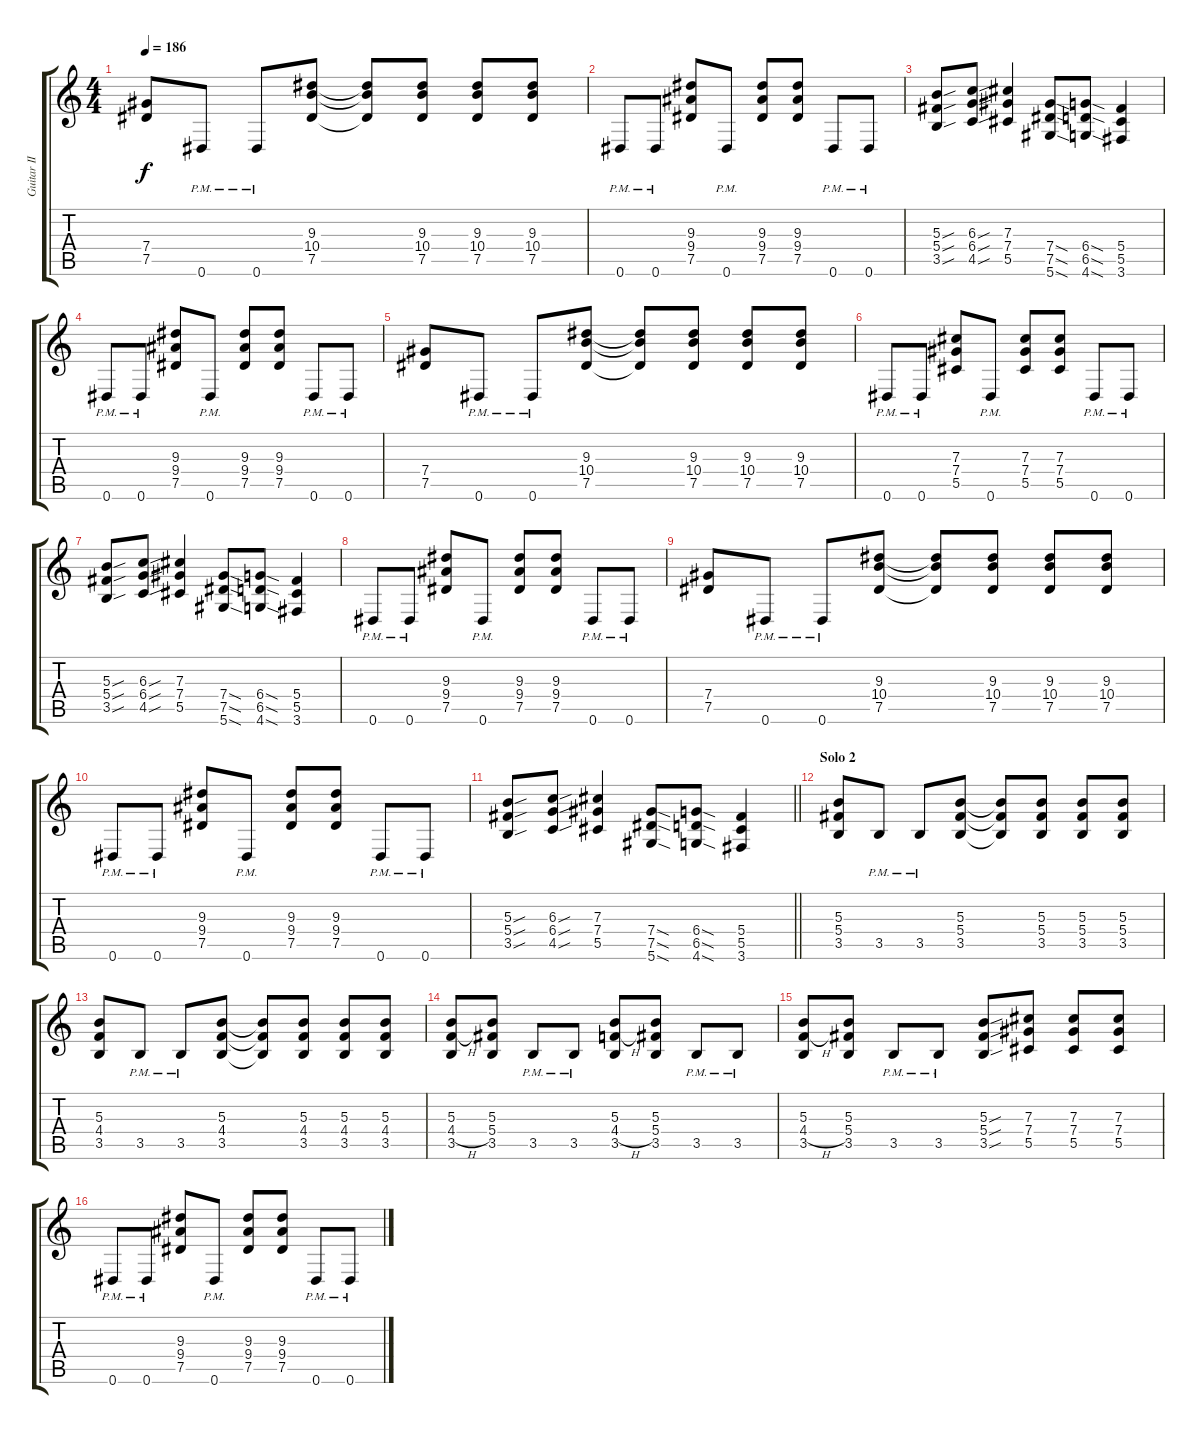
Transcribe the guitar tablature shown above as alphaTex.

\track ("Guitar II" "Guitar II") {instrument distortionguitar}
\staff {score tabs}
\tuning (Eb4 Bb3 Gb3 Db3 Ab2 Eb2) {hide}
\ts (4 4)
\tempo 186
\clef g2
\ks c
(7.4 7.5).8{dy f} 0.6{pm}.8 0.6{pm}.8 (9.3 10.4 7.5).8 (9.3{t} 10.4{t} 7.5{t}).8 (9.3 10.4 7.5).8 (9.3 10.4 7.5).8 (9.3 10.4 7.5).8 |
0.6{pm}.8 0.6{pm}.8 (9.3 9.4 7.5).8 0.6{pm}.8 (9.3 9.4 7.5).8 (9.3 9.4 7.5).8 0.6{pm}.8 0.6{pm}.8 |
(5.3{sou} 5.4{sou} 3.5{sou}).8 (6.3{sou} 6.4{sou} 4.5{sou}).8 (7.3 7.4 5.5).4 (7.4{sod} 7.5{sod} 5.6{sod}).8 (6.4{sod} 6.5{sod} 4.6{sod}).8 (5.4 5.5 3.6).4 |
0.6{pm}.8 0.6{pm}.8 (9.3 9.4 7.5).8 0.6{pm}.8 (9.3 9.4 7.5).8 (9.3 9.4 7.5).8 0.6{pm}.8 0.6{pm}.8 |
(7.4 7.5).8 0.6{pm}.8 0.6{pm}.8 (9.3 10.4 7.5).8 (9.3{t} 10.4{t} 7.5{t}).8 (9.3 10.4 7.5).8 (9.3 10.4 7.5).8 (9.3 10.4 7.5).8 |
0.6{pm}.8 0.6{pm}.8 (7.3 7.4 5.5).8 0.6{pm}.8 (7.3 7.4 5.5).8 (7.3 7.4 5.5).8 0.6{pm}.8 0.6{pm}.8 |
(5.3{sou} 5.4{sou} 3.5{sou}).8 (6.3{sou} 6.4{sou} 4.5{sou}).8 (7.3 7.4 5.5).4 (7.4{sod} 7.5{sod} 5.6{sod}).8 (6.4{sod} 6.5{sod} 4.6{sod}).8 (5.4 5.5 3.6).4 |
0.6{pm}.8 0.6{pm}.8 (9.3 9.4 7.5).8 0.6{pm}.8 (9.3 9.4 7.5).8 (9.3 9.4 7.5).8 0.6{pm}.8 0.6{pm}.8 |
(7.4 7.5).8 0.6{pm}.8 0.6{pm}.8 (9.3 10.4 7.5).8 (9.3{t} 10.4{t} 7.5{t}).8 (9.3 10.4 7.5).8 (9.3 10.4 7.5).8 (9.3 10.4 7.5).8 |
0.6{pm}.8 0.6{pm}.8 (9.3 9.4 7.5).8 0.6{pm}.8 (9.3 9.4 7.5).8 (9.3 9.4 7.5).8 0.6{pm}.8 0.6{pm}.8 |
\barLineRight lightlight
(5.3{sou} 5.4{sou} 3.5{sou}).8 (6.3{sou} 6.4{sou} 4.5{sou}).8 (7.3 7.4 5.5).4 (7.4{sod} 7.5{sod} 5.6{sod}).8 (6.4{sod} 6.5{sod} 4.6{sod}).8 (5.4 5.5 3.6).4 |
\section ("" "Solo 2")
(5.3 5.4 3.5).8 3.5{pm}.8 3.5{pm}.8 (5.3 5.4 3.5).8 (5.3{t} 5.4{t} 3.5{t}).8 (5.3 5.4 3.5).8 (5.3 5.4 3.5).8 (5.3 5.4 3.5).8 |
(5.3 4.4 3.5).8 3.5{pm}.8 3.5{pm}.8 (5.3 4.4 3.5).8 (5.3{t} 4.4{t} 3.5{t}).8 (5.3 4.4 3.5).8 (5.3 4.4 3.5).8 (5.3 4.4 3.5).8 |
(5.3 4.4{h} 3.5).8 (5.3 5.4 3.5).8 3.5{pm}.8 3.5{pm}.8 (5.3 4.4{h} 3.5).8 (5.3 5.4 3.5).8 3.5{pm}.8 3.5{pm}.8 |
(5.3 4.4{h} 3.5).8 (5.3 5.4 3.5).8 3.5{pm}.8 3.5{pm}.8 (5.3{sou} 5.4{sou} 3.5{sou}).8 (7.3 7.4 5.5).8 (7.3 7.4 5.5).8 (7.3 7.4 5.5).8 |
0.6{pm}.8 0.6{pm}.8 (9.3 9.4 7.5).8 0.6{pm}.8 (9.3 9.4 7.5).8 (9.3 9.4 7.5).8 0.6{pm}.8 0.6{pm}.8
